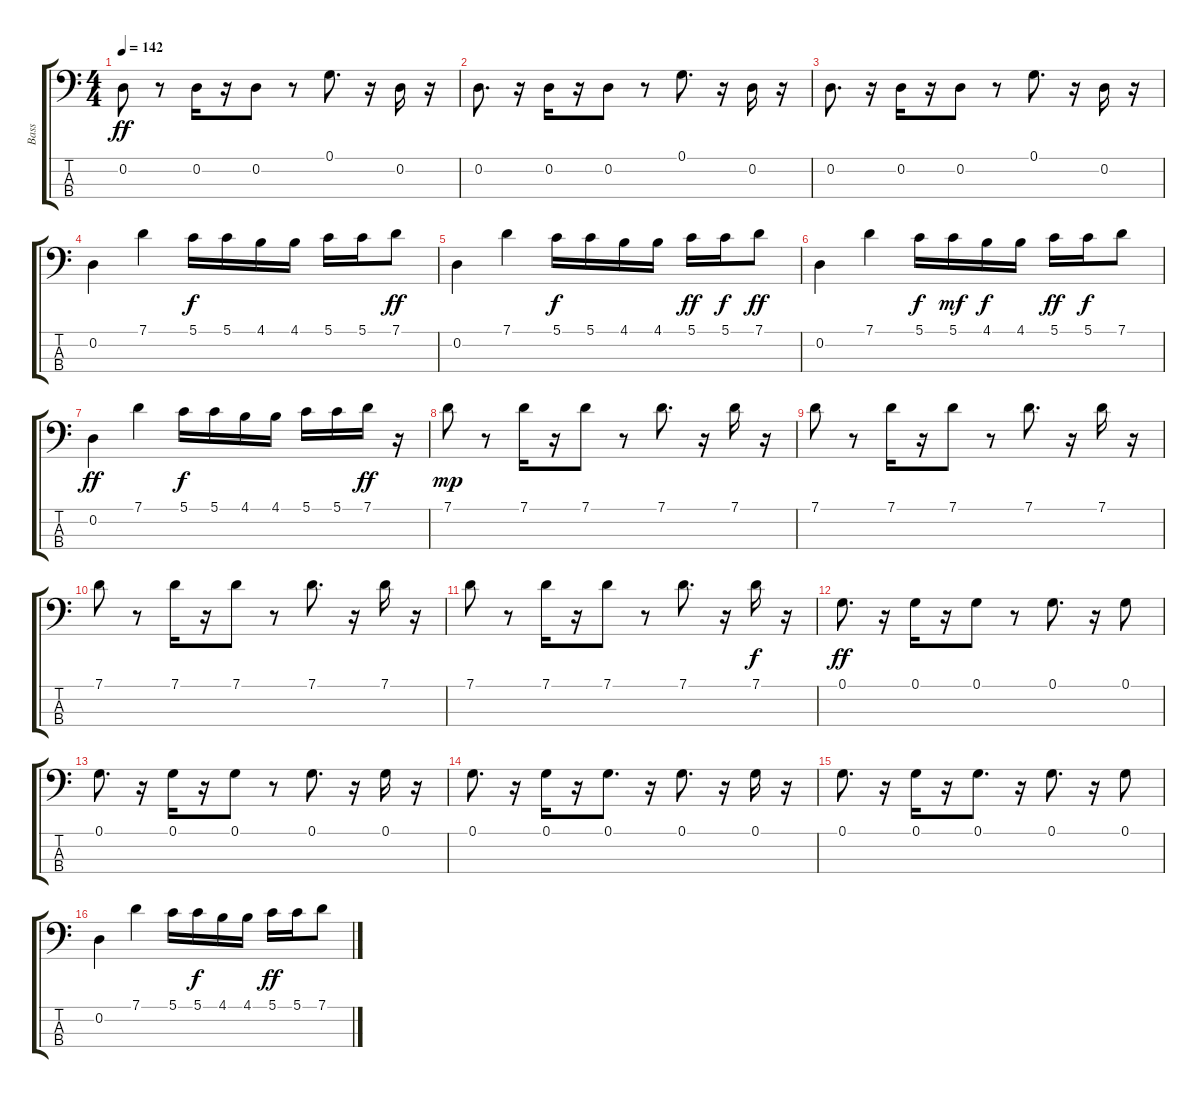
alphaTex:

\track ("Bass" "Bass") {instrument electricbassfinger}
\staff {score tabs}
\tuning (G2 D2 A1 E1) {hide}
\ts (4 4)
\tempo 142
\clef f4
\ks c
0.2.8{dy ff} r.8 0.2.16 r.16 0.2.8 r.8 0.1.8{d} r.16 0.2.16 r.16 |
0.2.8{d} r.16 0.2.16 r.16 0.2.8 r.8 0.1.8{d} r.16 0.2.16 r.16 |
0.2.8{d} r.16 0.2.16 r.16 0.2.8 r.8 0.1.8{d} r.16 0.2.16 r.16 |
0.2.4 7.1.4 5.1.16{dy f} 5.1.16 4.1.16 4.1.16 5.1.16 5.1.16 7.1.8{dy ff} |
0.2.4 7.1.4 5.1.16{dy f} 5.1.16 4.1.16 4.1.16 5.1.16{dy ff} 5.1.16{dy f} 7.1.8{dy ff} |
0.2.4 7.1.4 5.1.16{dy f} 5.1.16{dy mf} 4.1.16{dy f} 4.1.16 5.1.16{dy ff} 5.1.16{dy f} 7.1.8 |
0.2.4{dy ff} 7.1.4 5.1.16{dy f} 5.1.16 4.1.16 4.1.16 5.1.16 5.1.16 7.1.16{dy ff} r.16 |
7.1.8{dy mp} r.8 7.1.16 r.16 7.1.8 r.8 7.1.8{d} r.16 7.1.16 r.16 |
7.1.8 r.8 7.1.16 r.16 7.1.8 r.8 7.1.8{d} r.16 7.1.16 r.16 |
7.1.8 r.8 7.1.16 r.16 7.1.8 r.8 7.1.8{d} r.16 7.1.16 r.16 |
7.1.8 r.8 7.1.16 r.16 7.1.8 r.8 7.1.8{d} r.16 7.1.16{dy f} r.16 |
0.1.8{d dy ff} r.16 0.1.16 r.16 0.1.8 r.8 0.1.8{d} r.16 0.1.8 |
0.1.8{d} r.16 0.1.16 r.16 0.1.8 r.8 0.1.8{d} r.16 0.1.16 r.16 |
0.1.8{d} r.16 0.1.16 r.16 0.1.8{d} r.16 0.1.8{d} r.16 0.1.16 r.16 |
0.1.8{d} r.16 0.1.16 r.16 0.1.8{d} r.16 0.1.8{d} r.16 0.1.8 |
0.2.4 7.1.4 5.1.16 5.1.16{dy f} 4.1.16 4.1.16 5.1.16{dy ff} 5.1.16 7.1.8
